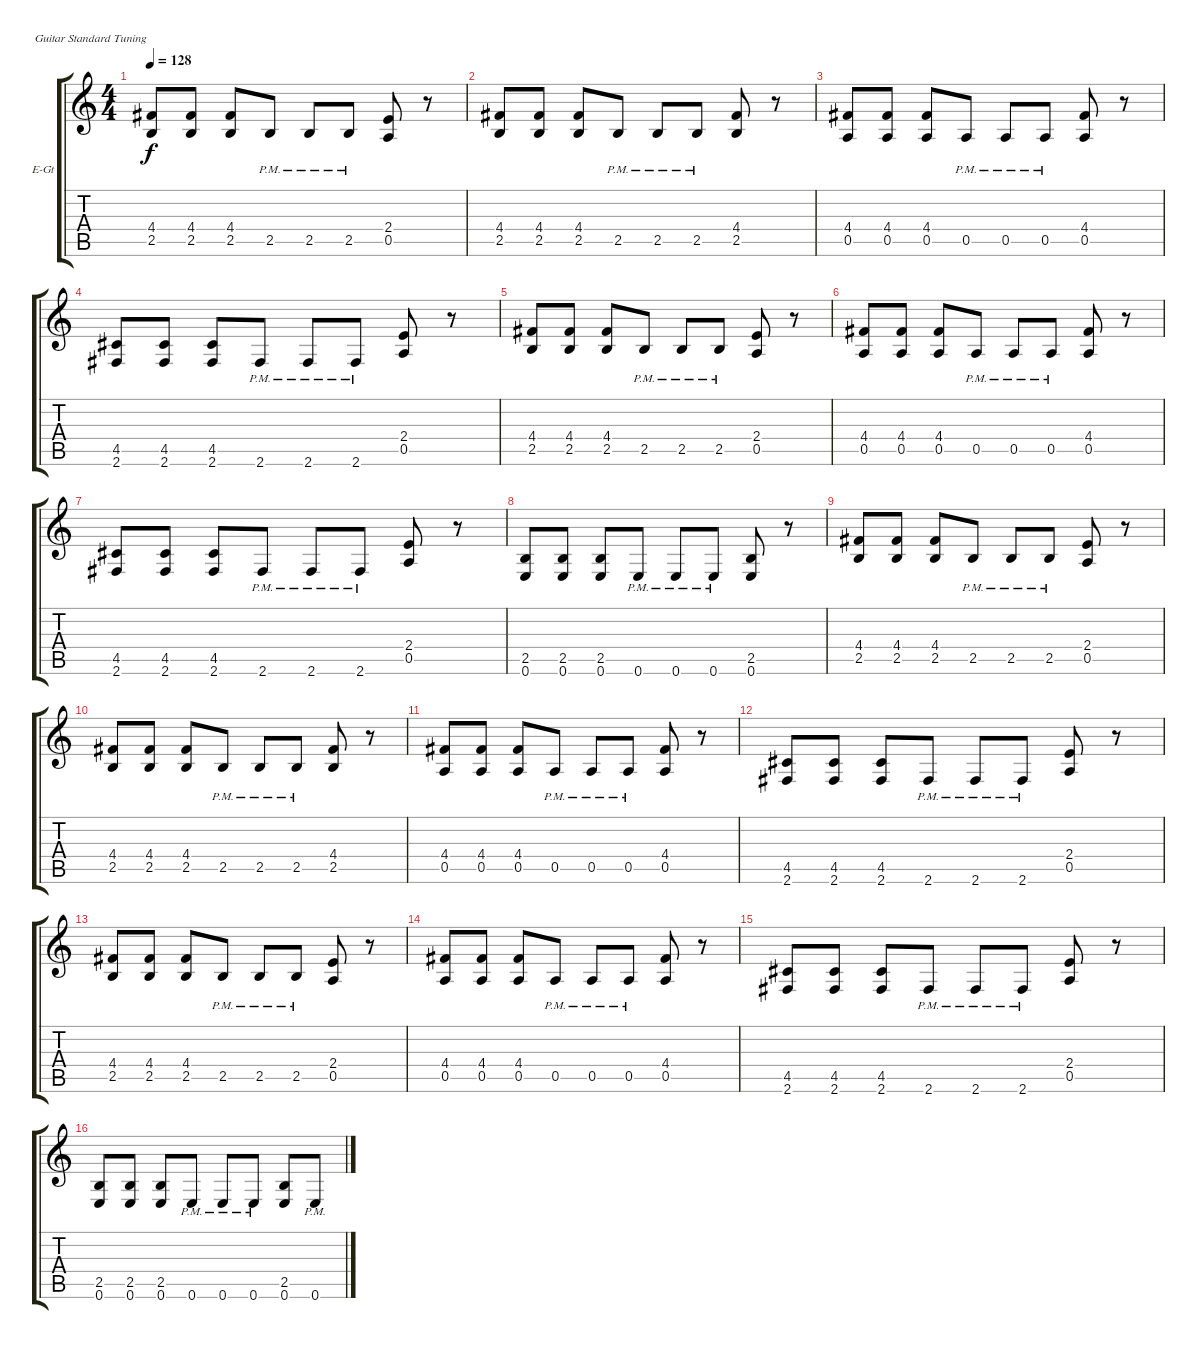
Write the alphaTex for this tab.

\defaultSystemsLayout 4
\bracketExtendMode groupsimilarinstruments
\firstSystemTrackNameOrientation horizontal
\otherSystemsTrackNameOrientation horizontal
\track ("James Hetfield (Dist.Gtr.1)" "E-Gt") {instrument distortionguitar}
\staff {score tabs}
\tuning (E4 B3 G3 D3 A2 E2)
\ts (4 4)
\tempo 128
\clef g2
\ks c
(2.5 4.4).8{dy f} (2.5 4.4).8 (2.5 4.4).8 2.5{pm}.8 2.5{pm}.8 2.5{pm}.8 (0.5 2.4).8 r.8 |
(2.5 4.4).8 (2.5 4.4).8 (2.5 4.4).8 2.5{pm}.8 2.5{pm}.8 2.5{pm}.8 (2.5 4.4).8 r.8 |
(0.5 4.4).8 (0.5 4.4).8 (0.5 4.4).8 0.5{pm}.8 0.5{pm}.8 0.5{pm}.8 (0.5 4.4).8 r.8 |
(2.6 4.5).8 (2.6 4.5).8 (2.6 4.5).8 2.6{pm}.8 2.6{pm}.8 2.6{pm}.8 (0.5 2.4).8 r.8 |
(2.5 4.4).8 (2.5 4.4).8 (2.5 4.4).8 2.5{pm}.8 2.5{pm}.8 2.5{pm}.8 (0.5 2.4).8 r.8 |
(0.5 4.4).8 (0.5 4.4).8 (0.5 4.4).8 0.5{pm}.8 0.5{pm}.8 0.5{pm}.8 (0.5 4.4).8 r.8 |
(2.6 4.5).8 (2.6 4.5).8 (2.6 4.5).8 2.6{pm}.8 2.6{pm}.8 2.6{pm}.8 (0.5 2.4).8 r.8 |
(0.6 2.5).8 (0.6 2.5).8 (0.6 2.5).8 0.6{pm}.8 0.6{pm}.8 0.6{pm}.8 (0.6 2.5).8 r.8 |
(2.5 4.4).8 (2.5 4.4).8 (2.5 4.4).8 2.5{pm}.8 2.5{pm}.8 2.5{pm}.8 (0.5 2.4).8 r.8 |
(2.5 4.4).8 (2.5 4.4).8 (2.5 4.4).8 2.5{pm}.8 2.5{pm}.8 2.5{pm}.8 (2.5 4.4).8 r.8 |
(0.5 4.4).8 (0.5 4.4).8 (0.5 4.4).8 0.5{pm}.8 0.5{pm}.8 0.5{pm}.8 (0.5 4.4).8 r.8 |
(2.6 4.5).8 (2.6 4.5).8 (2.6 4.5).8 2.6{pm}.8 2.6{pm}.8 2.6{pm}.8 (0.5 2.4).8 r.8 |
(2.5 4.4).8 (2.5 4.4).8 (2.5 4.4).8 2.5{pm}.8 2.5{pm}.8 2.5{pm}.8 (0.5 2.4).8 r.8 |
(0.5 4.4).8 (0.5 4.4).8 (0.5 4.4).8 0.5{pm}.8 0.5{pm}.8 0.5{pm}.8 (0.5 4.4).8 r.8 |
(2.6 4.5).8 (2.6 4.5).8 (2.6 4.5).8 2.6{pm}.8 2.6{pm}.8 2.6{pm}.8 (0.5 2.4).8 r.8 |
(0.6 2.5).8 (0.6 2.5).8 (0.6 2.5).8 0.6{pm}.8 0.6{pm}.8 0.6{pm}.8 (0.6 2.5).8 0.6{pm}.8
